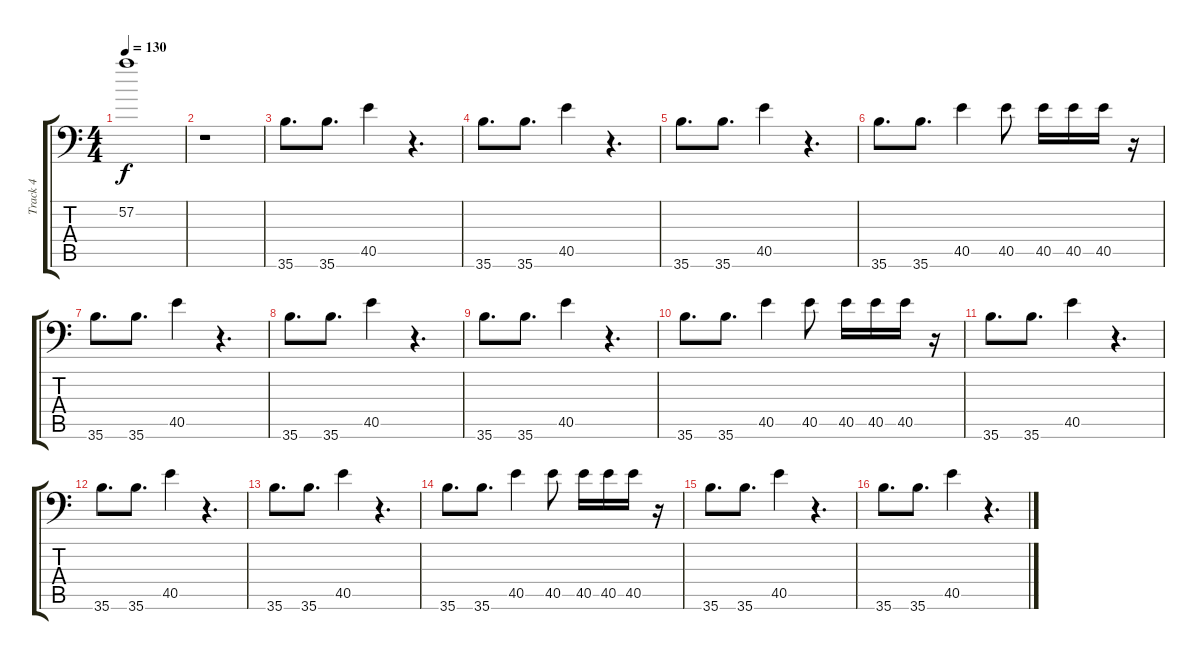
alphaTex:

\track ("Track 4" "Track 4") {instrument acousticgrandpiano}
\staff {score tabs}
\tuning (C-1 C-1 C-1 C-1 C-1 C-1) {hide}
\ts (4 4)
\tempo 130
\clef f4
\ks c
57.2.1{dy f} |
r.1 |
35.6.8{d} 35.6.8{d} 40.5.4 r.4{d} |
35.6.8{d} 35.6.8{d} 40.5.4 r.4{d} |
35.6.8{d} 35.6.8{d} 40.5.4 r.4{d} |
35.6.8{d} 35.6.8{d} 40.5.4 40.5.8 40.5.16 40.5.16 40.5.16 r.16 |
35.6.8{d} 35.6.8{d} 40.5.4 r.4{d} |
35.6.8{d} 35.6.8{d} 40.5.4 r.4{d} |
35.6.8{d} 35.6.8{d} 40.5.4 r.4{d} |
35.6.8{d} 35.6.8{d} 40.5.4 40.5.8 40.5.16 40.5.16 40.5.16 r.16 |
35.6.8{d} 35.6.8{d} 40.5.4 r.4{d} |
35.6.8{d} 35.6.8{d} 40.5.4 r.4{d} |
35.6.8{d} 35.6.8{d} 40.5.4 r.4{d} |
35.6.8{d} 35.6.8{d} 40.5.4 40.5.8 40.5.16 40.5.16 40.5.16 r.16 |
35.6.8{d} 35.6.8{d} 40.5.4 r.4{d} |
35.6.8{d} 35.6.8{d} 40.5.4 r.4{d}
